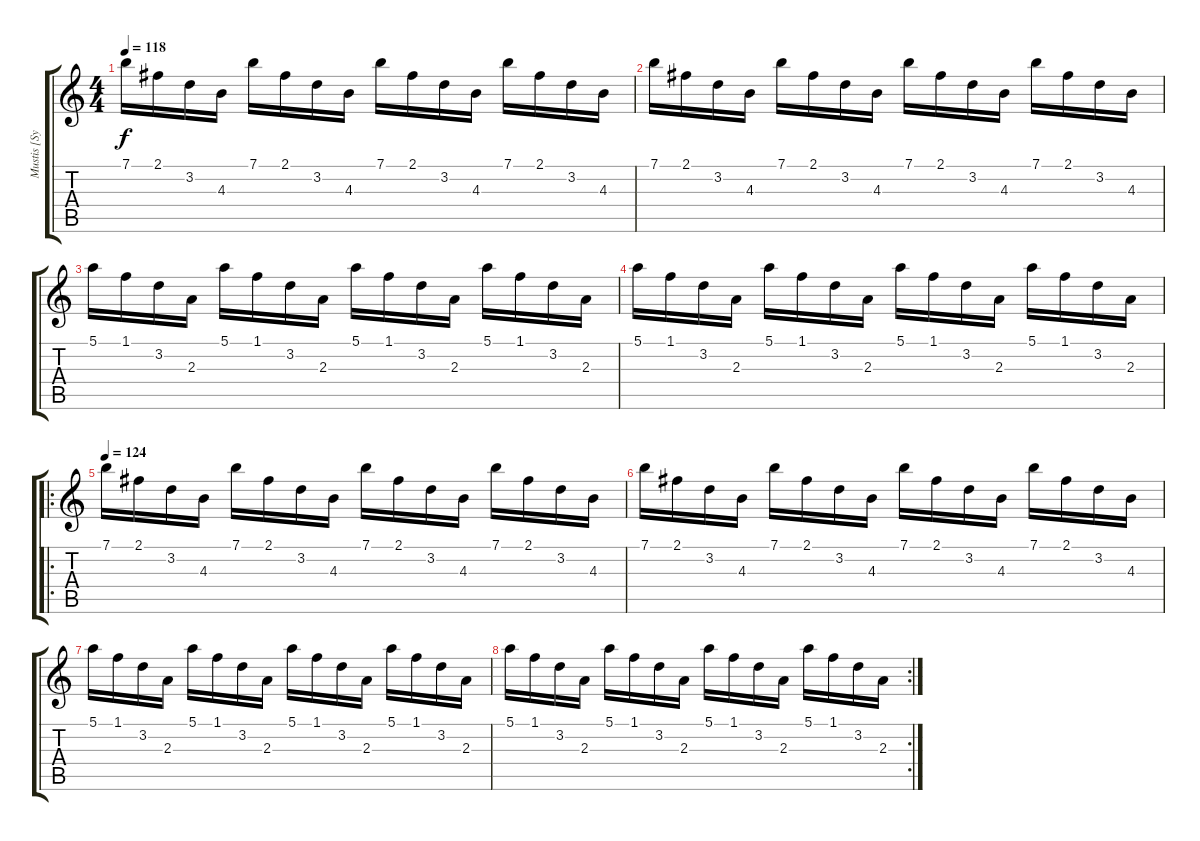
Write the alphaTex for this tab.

\track ("Mustis [Synthesizers] " "Mustis [Sy") {instrument celesta}
\staff {score tabs}
\tuning (E5 B4 G4 D4 A3 E3) {hide}
\ts (4 4)
\tempo 118
\clef g2
\ks c
7.1.16{dy f} 2.1.16 3.2.16 4.3.16 7.1.16 2.1.16 3.2.16 4.3.16 7.1.16 2.1.16 3.2.16 4.3.16 7.1.16 2.1.16 3.2.16 4.3.16 |
7.1.16 2.1.16 3.2.16 4.3.16 7.1.16 2.1.16 3.2.16 4.3.16 7.1.16 2.1.16 3.2.16 4.3.16 7.1.16 2.1.16 3.2.16 4.3.16 |
5.1.16 1.1.16 3.2.16 2.3.16 5.1.16 1.1.16 3.2.16 2.3.16 5.1.16 1.1.16 3.2.16 2.3.16 5.1.16 1.1.16 3.2.16 2.3.16 |
5.1.16 1.1.16 3.2.16 2.3.16 5.1.16 1.1.16 3.2.16 2.3.16 5.1.16 1.1.16 3.2.16 2.3.16 5.1.16 1.1.16 3.2.16 2.3.16 |
\ro
\tempo 124
7.1.16 2.1.16 3.2.16 4.3.16 7.1.16 2.1.16 3.2.16 4.3.16 7.1.16 2.1.16 3.2.16 4.3.16 7.1.16 2.1.16 3.2.16 4.3.16 |
7.1.16 2.1.16 3.2.16 4.3.16 7.1.16 2.1.16 3.2.16 4.3.16 7.1.16 2.1.16 3.2.16 4.3.16 7.1.16 2.1.16 3.2.16 4.3.16 |
5.1.16 1.1.16 3.2.16 2.3.16 5.1.16 1.1.16 3.2.16 2.3.16 5.1.16 1.1.16 3.2.16 2.3.16 5.1.16 1.1.16 3.2.16 2.3.16 |
\rc 2
5.1.16 1.1.16 3.2.16 2.3.16 5.1.16 1.1.16 3.2.16 2.3.16 5.1.16 1.1.16 3.2.16 2.3.16 5.1.16 1.1.16 3.2.16 2.3.16
